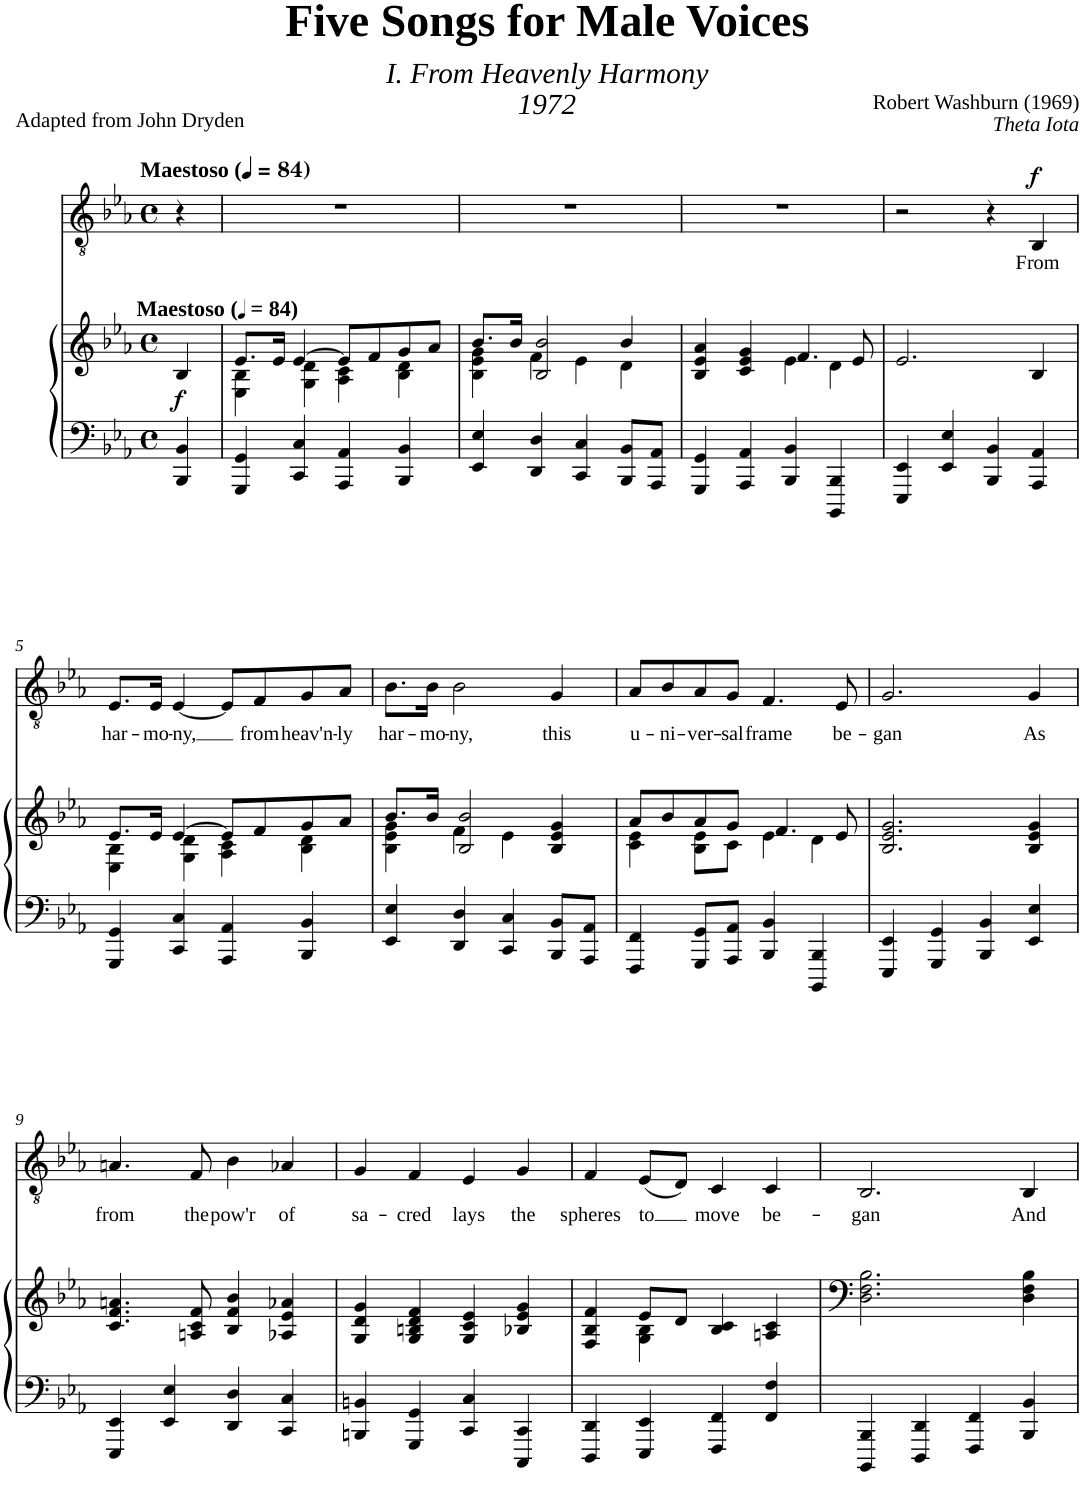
**kern	**kern	**dynam	**kern	**text	**dynam
*part2	*part2	*part2	*part1	*part1	*part1
*staff3	*staff2	*staff2/3	*staff1	*staff1	*staff1
*I"Piano	*	*	*I"Voice	*	*
*I'Pno	*	*	*I'V	*	*
*clefF4	*clefG2	*	*clefGv2	*	*
*k[b-e-a-]	*k[b-e-a-]	*	*k[b-e-a-]	*	*
*M4/4	*M4/4	*	*M4/4	*	*
*met(c)	*met(c)	*	*met(c)	*	*
*MM84	*MM84	*	*MM84	*	*
=	=	=	=	=	=
!	!	!	!LO:TX:a:B:t=Maestoso	!	!
!	!LO:TX:a:B:t=Maestoso	!	!	!	!
!	!	!LO:DY:b	!	!	!
4BBB-/ 4BB-/	4B-/	f	4r	.	.
=1	=1	=1	=1	=1	=1
*	*^	*	*	*	*
4GGG/ 4GG/	8.e-/L	4E-\ 4B-\	.	1r	.	.
.	16e-/Jk	.	.	.	.	.
4CC/ 4C/	[4e-/	4G\ 4d\	.	.	.	.
4AAA-/ 4AA-/	8e-/L]	4A-\ 4c\	.	.	.	.
.	8f/	.	.	.	.	.
4BBB-/ 4BB-/	8g/	4B-\ 4d\	.	.	.	.
.	8a-/J	.	.	.	.	.
=2	=2	=2	=2	=2	=2	=2
4EE-/ 4E-/	8.b-/L	4B-\ 4e-\ 4g\	.	1r	.	.
.	16b-/Jk	.	.	.	.	.
4DD/ 4D/	2B-/ 2b-/	4f\	.	.	.	.
4CC/ 4C/	.	4e-\	.	.	.	.
8BBB-/ 8BB-/L	4b-/	4d\	.	.	.	.
8AAA-/ 8AA-/J	.	.	.	.	.	.
=3	=3	=3	=3	=3	=3	=3
4GGG/ 4GG/	4B-/ 4e-/ 4a-/	2ryy	.	1r	.	.
4AAA-/ 4AA-/	4c/ 4e-/ 4g/	.	.	.	.	.
4BBB-/ 4BB-/	4.f/	4e-\	.	.	.	.
4BBBB-/ 4BBB-/	.	4d\	.	.	.	.
.	8e-/	.	.	.	.	.
*	*v	*v	*	*	*	*
=4	=4	=4	=4	=4	=4
4EEE-/ 4EE-/	2.e-/	.	2r	.	.
4EE-/ 4E-/	.	.	.	.	.
4BBB-/ 4BB-/	.	.	4r	.	.
!	!	!	!	!LO:LY:b	!LO:DY:a
4AAA-/ 4AA-/	4B-/	.	4BB-/	From	f
!!LO:LB:g=z
=5	=5	=5	=5	=5	=5
*	*^	*	*	*	*
!	!	!	!	!	!LO:LY:b	!
4GGG/ 4GG/	8.e-/L	4E-\ 4B-\	.	8.E-/L	har-	.
!	!	!	!	!	!LO:LY:b	!
.	16e-/Jk	.	.	16E-/Jk	-mo-	.
!	!	!	!	!	!LO:LY:b	!
4CC/ 4C/	[4e-/	4G\ 4d\	.	[<4E-/	-ny,	.
4AAA-/ 4AA-/	8e-/L]	4A-\ 4c\	.	8E-/L]	.	.
!	!	!	!	!	!LO:LY:b	!
.	8f/	.	.	8F/	from	.
!	!	!	!	!	!LO:LY:b	!
4BBB-/ 4BB-/	8g/	4B-\ 4d\	.	8G/	heav'n-	.
!	!	!	!	!	!LO:LY:b	!
.	8a-/J	.	.	8A-/J	-ly	.
=6	=6	=6	=6	=6	=6	=6
!	!	!	!	!	!LO:LY:b	!
4EE-/ 4E-/	8.b-/L	4B-\ 4e-\ 4g\	.	8.B-\L	har-	.
!	!	!	!	!	!LO:LY:b	!
.	16b-/Jk	.	.	16B-\Jk	-mo-	.
!	!	!	!	!	!LO:LY:b	!
4DD/ 4D/	2B-/ 2b-/	4f\	.	2B-\	-ny,	.
4CC/ 4C/	.	4e-\	.	.	.	.
!	!	!	!	!	!LO:LY:b	!
8BBB-/ 8BB-/L	4B-/ 4e-/ 4g/	4ryy	.	4G/	this	.
8AAA-/ 8AA-/J	.	.	.	.	.	.
=7	=7	=7	=7	=7	=7	=7
!	!	!	!	!	!LO:LY:b	!
4FFF/ 4FF/	8a-/L	4c\ 4e-\	.	8A-/L	u-	.
!	!	!	!	!	!LO:LY:b	!
.	8b-/	.	.	8B-/	-ni-	.
!	!	!	!	!	!LO:LY:b	!
8GGG/ 8GG/L	8a-/	8B-\ 8e-\L	.	8A-/	-ver-	.
!	!	!	!	!	!LO:LY:b	!
8AAA-/ 8AA-/J	8g/J	8c\J	.	8G/J	-sal	.
!	!	!	!	!	!LO:LY:b	!
4BBB-/ 4BB-/	4.f/	4e-\	.	4.F/	frame	.
4BBBB-/ 4BBB-/	.	4d\	.	.	.	.
!	!	!	!	!	!LO:LY:b	!
.	8e-/	.	.	8E-/	be-	.
*	*v	*v	*	*	*	*
=8	=8	=8	=8	=8	=8
!	!	!	!	!LO:LY:b	!
4EEE-/ 4EE-/	2.B-/ 2.e-/ 2.g/	.	2.G/	-gan	.
4GGG/ 4GG/	.	.	.	.	.
4BBB-/ 4BB-/	.	.	.	.	.
!	!	!	!	!LO:LY:b	!
4EE-/ 4E-/	4B-/ 4e-/ 4g/	.	4G/	As	.
!!LO:LB:g=z
=9	=9	=9	=9	=9	=9
!	!	!	!	!LO:LY:b	!
4EEE-/ 4EE-/	4.c/ 4.f/ 4.an/	.	4.An/	from	.
4EE-/ 4E-/	.	.	.	.	.
!	!	!	!	!LO:LY:b	!
.	8An/ 8c/ 8f/	.	8F/	the	.
!	!	!	!	!LO:LY:b	!
4DD/ 4D/	4B-/ 4f/ 4b-/	.	4B-\	pow'r	.
!	!	!	!	!LO:LY:b	!
4CC/ 4C/	4A-X/ 4e-/ 4a-X/	.	4A-X/	of	.
=10	=10	=10	=10	=10	=10
!	!	!	!	!LO:LY:b	!
4BBBn/ 4BBn/	4G/ 4d/ 4g/	.	4G/	sa-	.
!	!	!	!	!LO:LY:b	!
4GGG/ 4GG/	4G/ 4Bn/ 4d/ 4f/	.	4F/	-cred	.
!	!	!	!	!LO:LY:b	!
4CC/ 4C/	4G/ 4c/ 4e-/	.	4E-/	lays	.
!	!	!	!	!LO:LY:b	!
4CCC/ 4CC/	4B-X/ 4e-/ 4g/	.	4G/	the	.
=11	=11	=11	=11	=11	=11
*	*^	*	*	*	*
!	!	!	!	!	!LO:LY:b	!
4DDD/ 4DD/	4F/ 4B-/ 4f/	4ryy	.	4F/	spheres	.
!	!	!	!	!	!LO:LY:b	!
4EEE-/ 4EE-/	8e-/L	4G\ 4B-\	.	(<8E-/L	to	.
.	8d/J	.	.	8D/J)	.	.
!	!	!	!	!	!LO:LY:b	!
4FFF/ 4FF/	4B-/ 4c/	2ryy	.	4C/	move	.
!	!	!	!	!	!LO:LY:b	!
4FF/ 4F/	4An/ 4c/	.	.	4C/	be-	.
*	*v	*v	*	*	*	*
=12	=12	=12	=12	=12	=12
!	!	!	!	!LO:LY:b	!
4BBBB-/ 4BBB-/	2.D\ 2.F\ 2.B-\	.	2.BB-/	-gan	.
4DDD/ 4DD/	.	.	.	.	.
4FFF/ 4FF/	.	.	.	.	.
!	!	!	!	!LO:LY:b	!
4BBB-/ 4BB-/	4D\ 4F\ 4B-\	.	4BB-/	And	.
=	=	=	=	=	=
*-	*-	*-	*-	*-	*-
